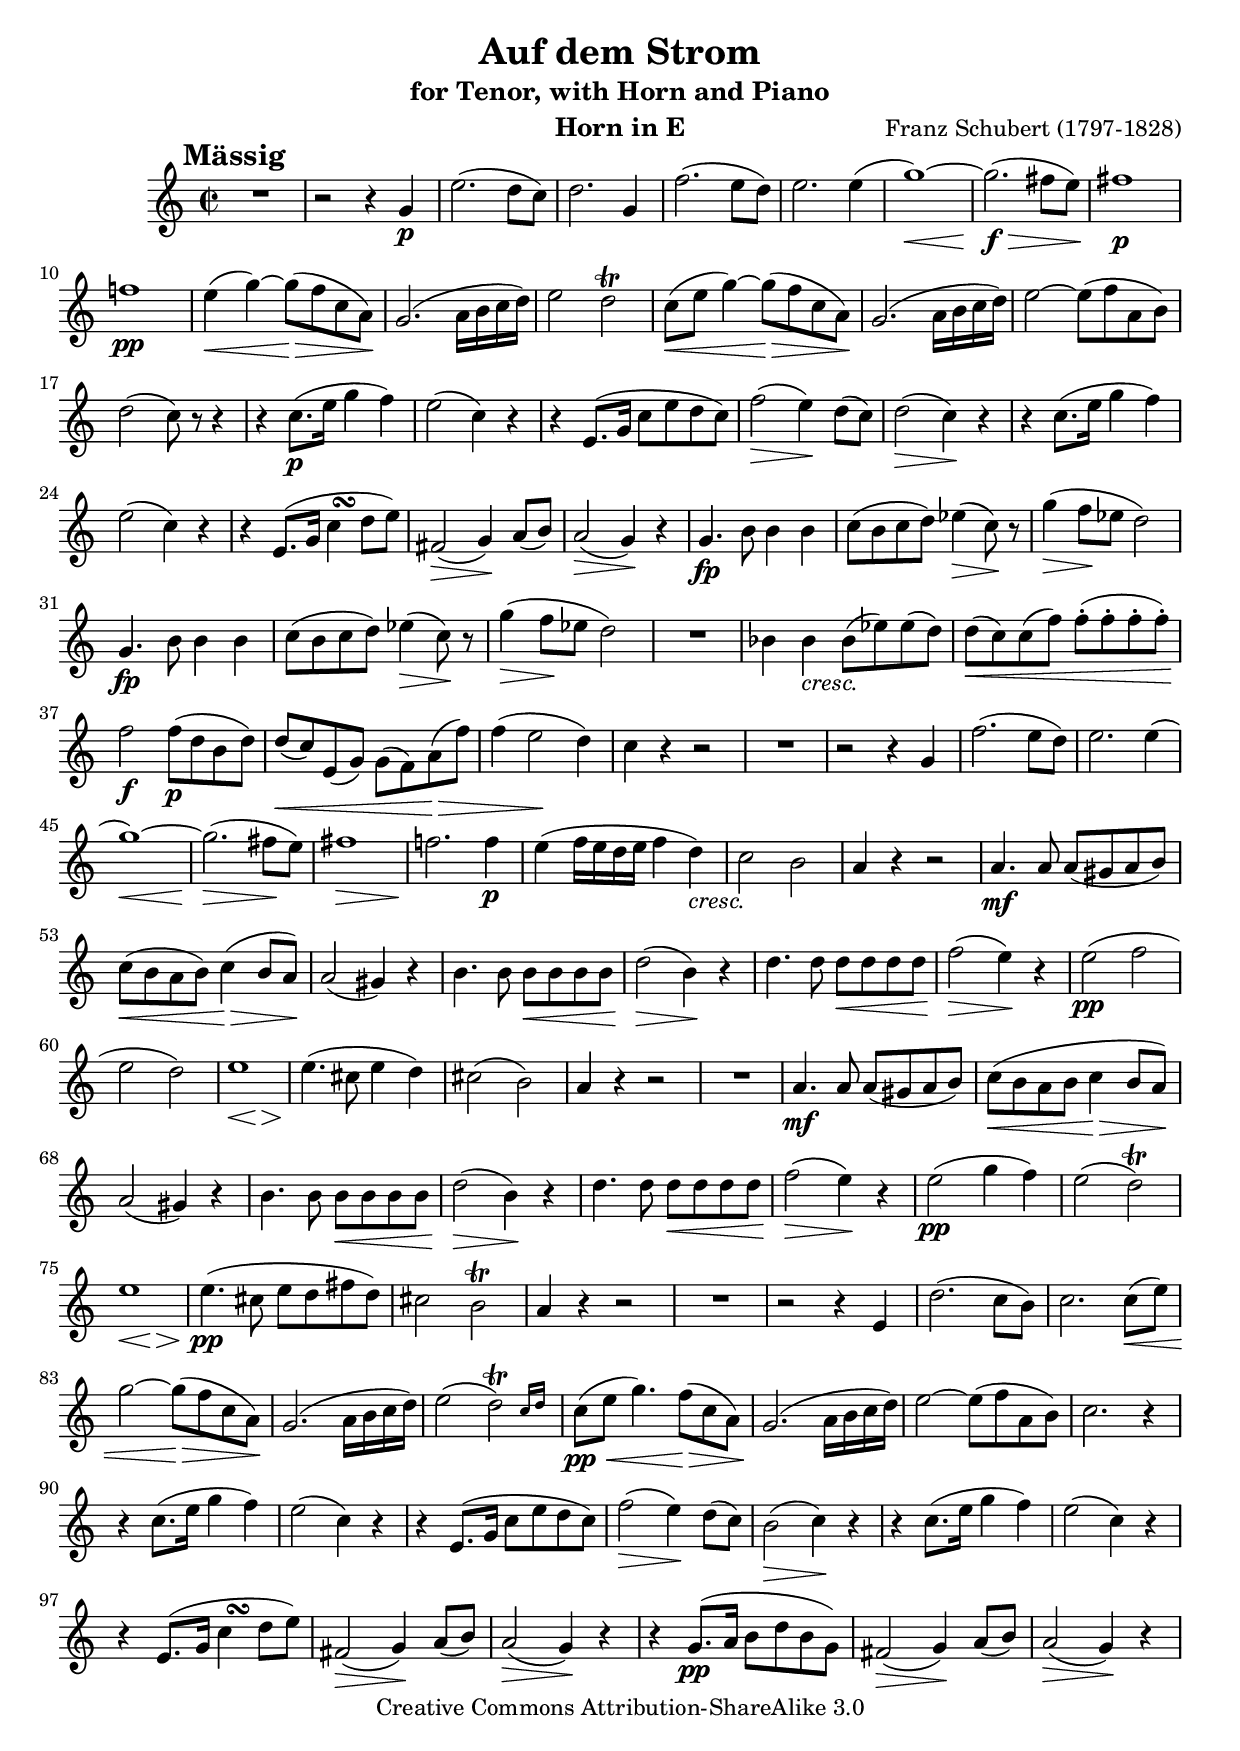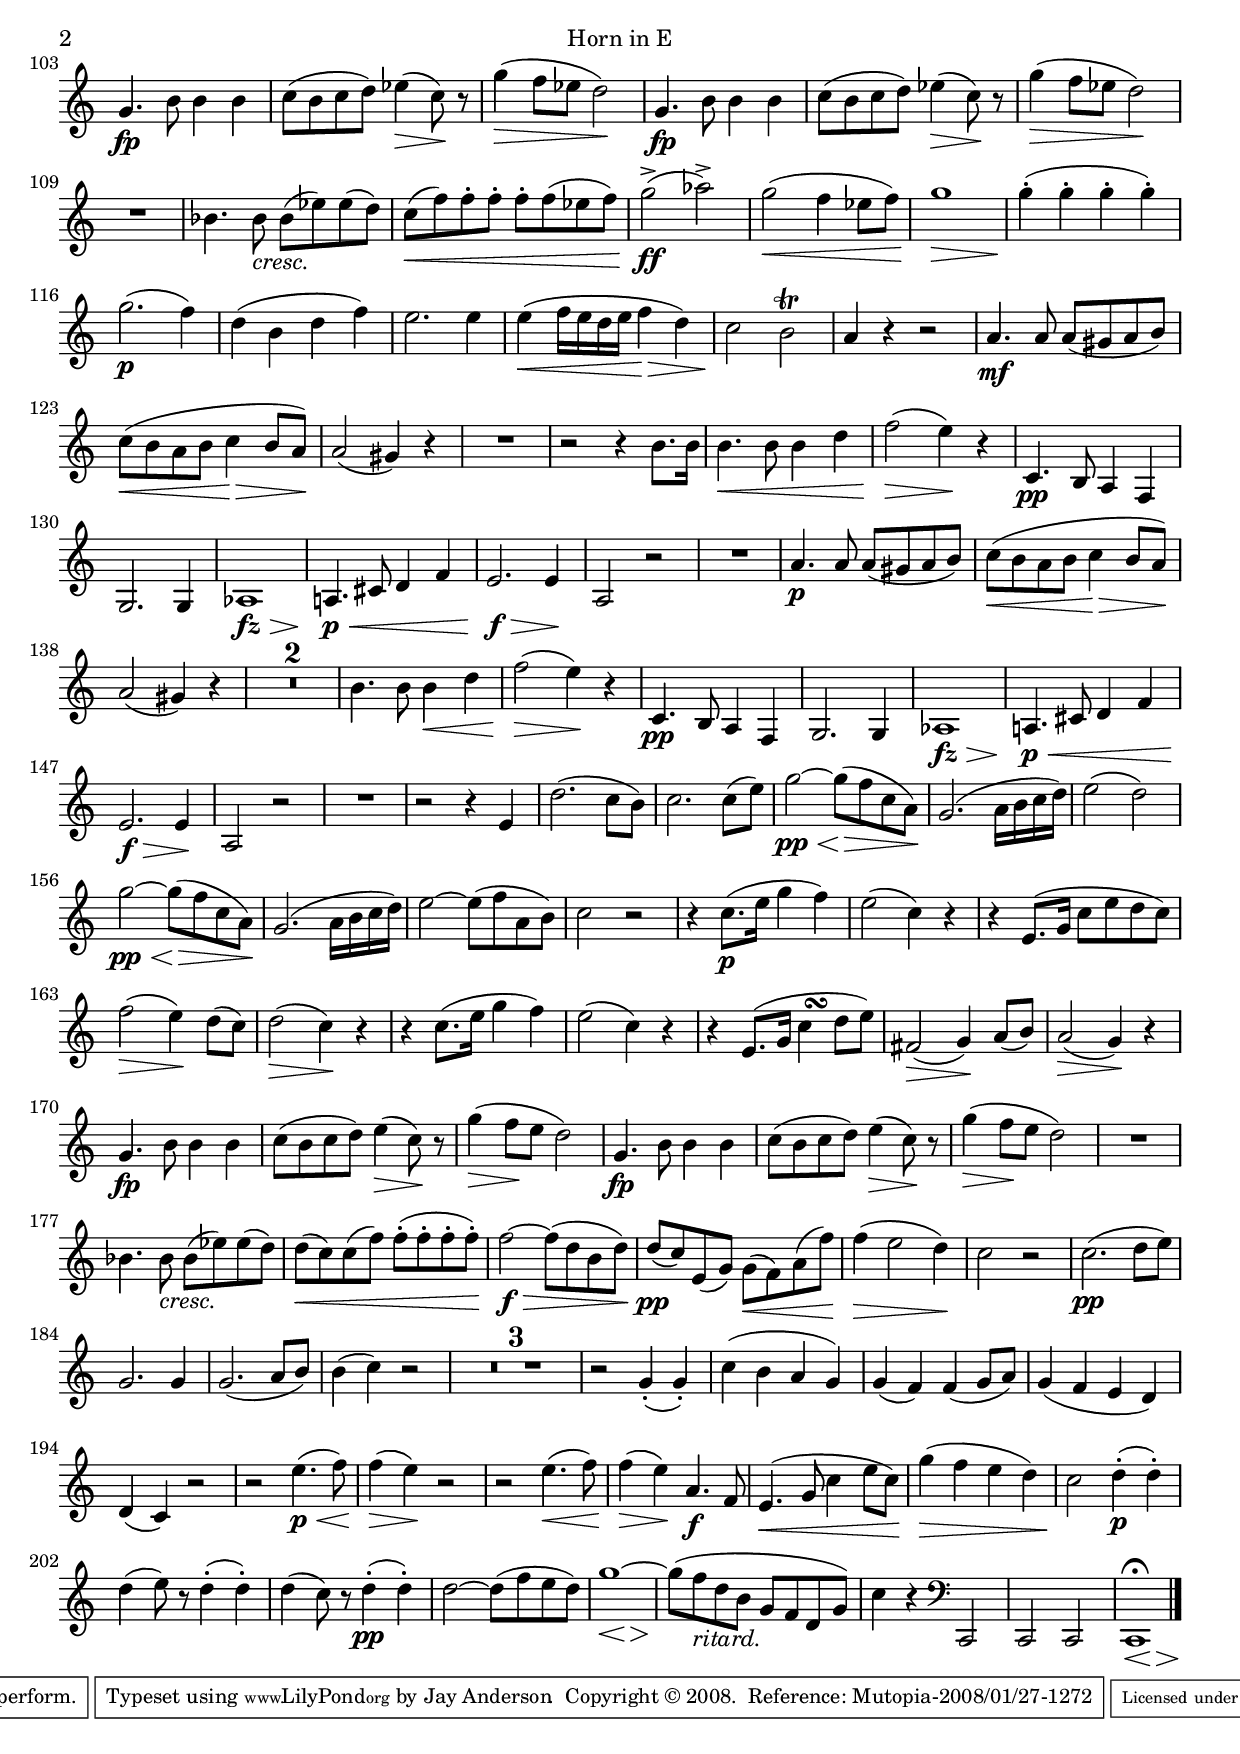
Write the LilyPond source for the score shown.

\version "2.11.37"

horn = \relative c''
{
  \transposition e
  R1 |
  r2 r4 g\p |
  e'2.( d8 c) |
  d2. g,4 |
  f'2.( e8 d) |
  e2. e4( |
  g1~)\< |
  g2.(\f\> fis8 e) |
  fis1\p |
  f\pp |
  e4(\< g~) g8(\> f c a)\! |
  g2.( a16 b c d) |
  e2 d\trill |
  c8(\< e g4~) g8(\> f c a)\! |
  g2.( a16 b c d) |
  e2~ e8( f a, b) |
  d2( c8) r r4 |
  r c8.(\p e16 g4 f) |
  e2( c4) r |
  r e,8.( g16 c8 e d c) |
  f2(\> e4)\! d8( c) |
  d2(\> c4)\! r |
  r4 c8.( e16 g4 f) |
  e2( c4) r |
  r e,8.( g16 << c4 {s8 s^\turn} >> d8 e) |
  fis,2(\> g4)\! a8( b) |
  a2(\> g4)\! r |
  \repeat unfold 2
  {
    g4.\fp b8 b4 b |
    c8( b c d) ees4(\> c8)\! r |
    g'4(\> f8\! ees d2) |
  }
  R1 |
  bes4 bes_\markup{\italic cresc.} bes8( ees) ees( d) |
  d(\< c) c( f) f-.( f-. f-. f-.) |
  f2\f f8(\p d b d) |
  d(\< c) e,( g) g( f) a(\> f') |
  f4( e2\! d4) |
  c4 r r2 |
  R1 |
  r2 r4 g |
  f'2.( e8 d) |
  e2. e4( |
  g1~)\< |
  g2.(\> fis8\! e) |
  fis1\> |
  f2.\! f4\p |
  e( f16 e d e f4 d)_\markup{\italic cresc.} |
  c2 b |
  a4 r r2 |
  a4.\mf a8 a( gis a b) |
  c(\< b a b) c4(\> b8 a)\! |
  a2( gis4) r |
  b4. b8 b\< b b b |
  d2(\> b4)\! r |
  d4. d8 d\< d d d |
  f2(\> e4)\! r |
  e2(\pp f |
  e d) |
  << e1 {s2\< s\>} >> |
  e4.(\! cis8 e4 d) |
  cis2( b) |
  a4 r r2 |
  R1 |
  a4.\mf a8 a( gis a b) |
  c(\< b a b c4\> b8 a)\! |
  a2( gis4) r |
  b4. b8 b\< b b b |
  d2(\> b4)\! r |
  d4. d8 d\< d d d |
  f2(\> e4)\! r |
  e2(\pp g4 f) |
  e2( d)\trill |
  << e1 {s2\< s\>} >> |
  e4.(\pp cis8 e d fis d) |
  cis2 b\trill |
  a4 r r2 |
  R1 |
  r2 r4 e4 |
  d'2.( c8 b) |
  c2. c8(\< e) |
  g2~ g8(\> f c a)\! |
  g2.( a16 b c d) |
  e2( \afterGrace d)\trill {c16[ d]} |
  c8(\pp\< e g4.) f8(\> c a) |
  g2.(\! a16 b c d) |
  e2~ e8( f a, b) |
  c2. r4 |
  r c8.( e16 g4 f) |
  e2( c4) r |
  r4 e,8.( g16 c8 e d c) |
  f2(\> e4)\! d8( c) |
  b2(\> c4)\! r |
  r c8.( e16 g4 f) |
  e2( c4) r |
  r e,8.( g16 << c4 {s8 s\turn} >> d8 e) |
  fis,2(\> g4)\! a8( b) |
  a2(\> g4)\! r |
  r4 g8.(\pp a16 b8 d b g) |
  fis2(\> g4)\! a8( b) |
  a2(\> g4)\! r |
  \repeat unfold 2
  {
    g4.\fp b8 b4 b |
    c8( b c d) ees4(\> c8)\! r |
    g'4(\> f8 ees d2)\! |
  }
  R1 |
  bes4. bes8_\markup{\italic cresc.} bes( ees) ees( d) |
  c(\< f) f-. f-. f-. f( ees f) |
  << {g2( aes)} {s4\ff-> s s-> s} >> | %NOTE: decrescendi are written, but accents look better to me here.
  g2(\< f4 ees8 f) |
  g1\> |
  g4-.(\! g-. g-. g-.) |
  g2.(\p f4) |
  d( b d f) |
  e2. e4 e(\< f16 e d e f4\> d) |
  c2\! b\trill |
  a4 r r2 |
  a4.\mf a8 a( gis a b) |
  c(\< b a b c4\> b8 a)\! |
  a2( gis4) r |
  R1 |
  r2 r4 b8. b16 |
  b4.\< b8 b4 d |
  f2(\> e4)\! r |
  c,4.\pp b8 a4 f |
  g2. g4 |
  aes1\fz\> |
  a4.\p\< cis8 d4 f |
  e2.\f\> e4\! |
  a,2 r |
  R1 |
  a'4.\p a8 a( gis a b) |
  c(\< b a b c4\> b8 a)\! |
  a2( gis4) r |
  R1*2 |
  b4. b8 b4\< d |
  f2(\> e4)\! r |
  c,4.\pp b8 a4 f |
  g2. g4 |
  aes1\fz\> |
  a4.\p\< cis8 d4 f |
  e2.\f\> e4\! |
  a,2 r |
  R1 |
  r2 r4 e'4 |
  d'2.( c8 b) |
  c2. c8( e) |
  g2~\pp\< g8(\> f c a)\! |
  g2.( a16 b c d) |
  e2( d) |
  g2~\pp\< g8(\> f c a)\! |
  g2.( a16 b c d) |
  e2~ e8( f a, b) |
  c2 r |
  r4 c8.(\p e16 g4 f) |
  e2( c4) r |
  r e,8.( g16 c8 e d c) |
  f2(\> e4)\! d8( c) |
  d2(\> c4)\! r |
  r4 c8.( e16 g4 f) |
  e2( c4) r |
  r e,8.( g16 << c4 {s8 s^\turn} >> d8 e) |
  fis,2(\> g4)\! a8( b) |
  a2(\> g4)\! r |
  \repeat unfold 2
  {
    g4.\fp b8 b4 b |
    c8( b c d) e4(\> c8)\! r |
    g'4(\> f8\! e d2) |
  }
  R1 |
  bes4. bes8_\markup{\italic cresc.} bes8( ees) ees( d) |
  d(\< c) c( f) f-.( f-. f-. f-.) |
  f2~\f\> f8( d b d) |
  d(\pp c) e,( g) g(\< f) a( f') |
  f4(\> e2 d4)\! |
  c2 r2 |
  c2.(\pp d8 e) |
  g,2. g4 |
  g2.( a8 b) |
  b4( c) r2 |
  R1*3 |
  r2 g4-.( g-.) |
  c( b a g) |
  g( f) f( g8 a) |
  g4( f e d) |
  d( c) r2 |
  r2 e'4.(\p\< f8) |
  f4(\> e)\! r2 |
  r e4.(\< f8) |
  f4(\> e)\! a,4.\f f8 |
  e4.(\< g8 c4 e8 c) |
  g'4(\> f e d) |
  c2\! d4-.(\p d-.) |
  d4( e8) r d4-.( d-.) |
  d4( c8) r d4-.(\pp d-.) |
  d2~ d8( f e d) |
  << g1~ {s2\< s\>} >> |
  g8(\! f_\markup{\italic ritard.} d b g f d g) |
  c4 r
    \clef bass
    \set Staff.middleCPosition = #-1
    c,,2 |
  c c |
  << {c1\fermata} {s2\< s4..\> s16\!} >> |
}


\include "defs.lyi"

\paper
{
  #(define page-breaking ly:page-turn-breaking)
  ragged-last-bottom = ##f
}

instrument = "Horn in E"

\include "header.lyi"

\score
{
  \new Staff
  {
    #(set-accidental-style 'modern)
    \set Score.skipBars = ##t
    \clef treble
    << \horn \outline >>
  }
}

